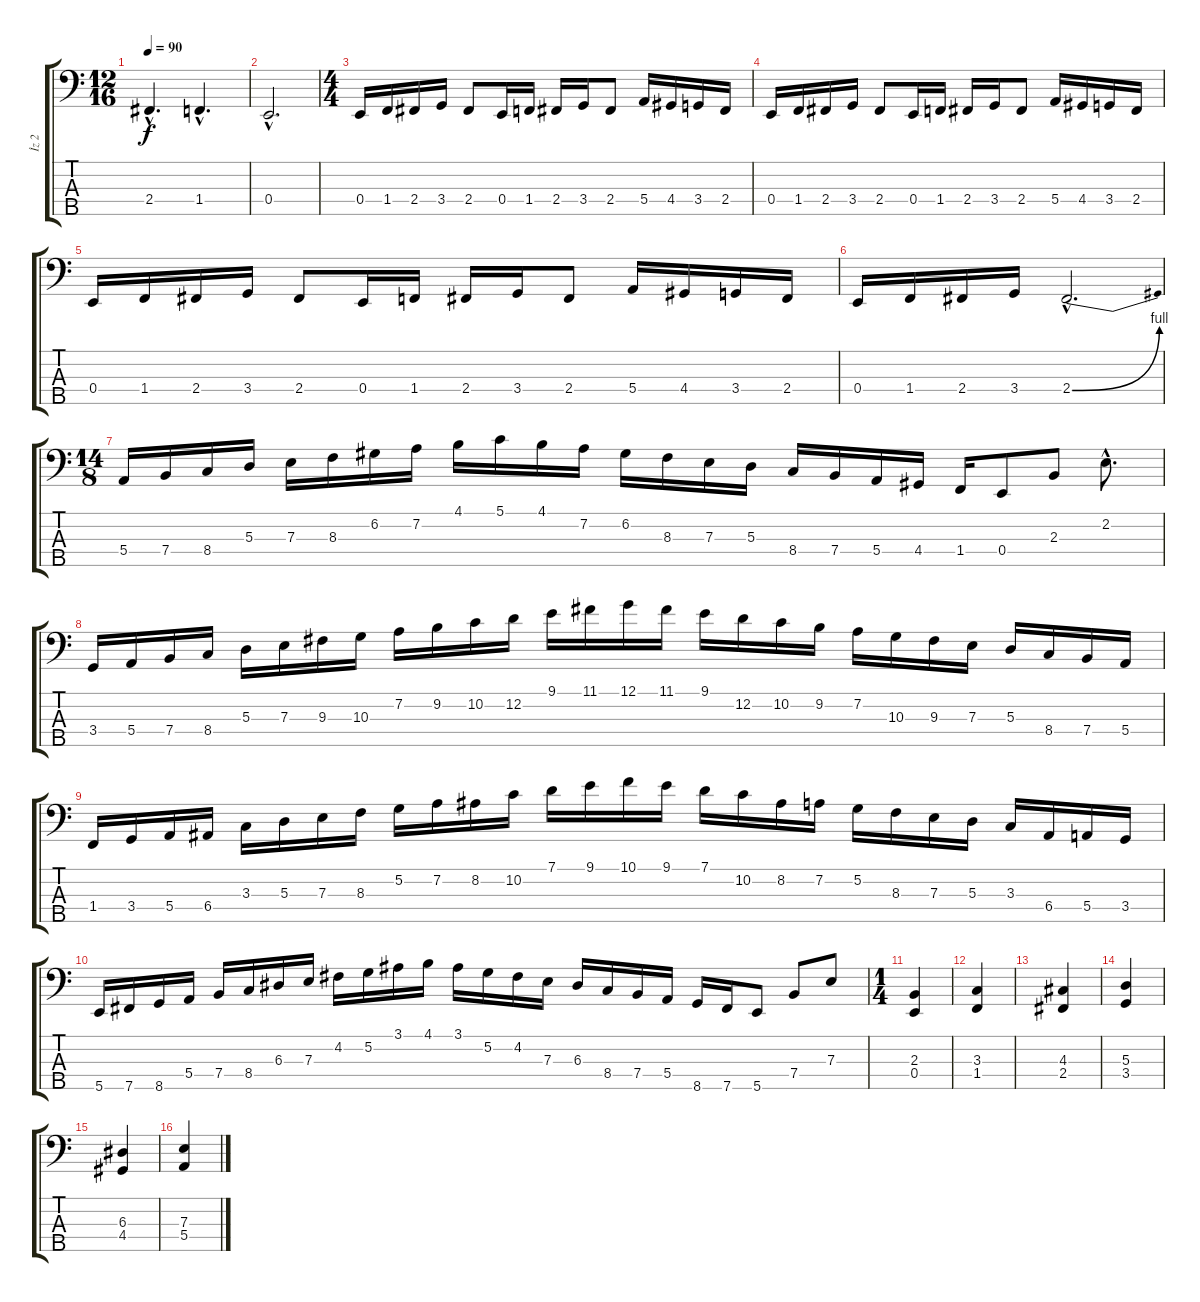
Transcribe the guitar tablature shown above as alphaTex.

\track ("İz 2" "İz 2") {instrument electricbassfinger}
\staff {score tabs}
\tuning (G2 D2 A1 E1 B0) {hide}
\ts (12 16)
\tempo 90
\clef f4
\ks c
2.4{hac}.4{d dy f} 1.4{hac}.4{d} |
0.4{hac}.2{d} |
\ts (4 4)
0.4.16 1.4.16 2.4.16 3.4.16 2.4.8 0.4.16 1.4.16 2.4.16 3.4.16 2.4.8 5.4.16 4.4.16 3.4.16 2.4.16 |
0.4.16 1.4.16 2.4.16 3.4.16 2.4.8 0.4.16 1.4.16 2.4.16 3.4.16 2.4.8 5.4.16 4.4.16 3.4.16 2.4.16 |
0.4.16 1.4.16 2.4.16 3.4.16 2.4.8 0.4.16 1.4.16 2.4.16 3.4.16 2.4.8 5.4.16 4.4.16 3.4.16 2.4.16 |
0.4.16 1.4.16 2.4.16 3.4.16 2.4{be (bend 0 0 60 4) hac}.2{d} |
\ts (14 8)
5.4.16 7.4.16 8.4.16 5.3.16 7.3.16 8.3.16 6.2.16 7.2.16 4.1.16 5.1.16 4.1.16 7.2.16 6.2.16 8.3.16 7.3.16 5.3.16 8.4.16 7.4.16 5.4.16 4.4.16 1.4.16 0.4.8 2.3.8 2.2{hac}.8{d} |
3.4.16 5.4.16 7.4.16 8.4.16 5.3.16 7.3.16 9.3.16 10.3.16 7.2.16 9.2.16 10.2.16 12.2.16 9.1.16 11.1.16 12.1.16 11.1.16 9.1.16 12.2.16 10.2.16 9.2.16 7.2.16 10.3.16 9.3.16 7.3.16 5.3.16 8.4.16 7.4.16 5.4.16 |
1.4.16 3.4.16 5.4.16 6.4.16 3.3.16 5.3.16 7.3.16 8.3.16 5.2.16 7.2.16 8.2.16 10.2.16 7.1.16 9.1.16 10.1.16 9.1.16 7.1.16 10.2.16 8.2.16 7.2.16 5.2.16 8.3.16 7.3.16 5.3.16 3.3.16 6.4.16 5.4.16 3.4.16 |
5.5.16 7.5.16 8.5.16 5.4.16 7.4.16 8.4.16 6.3.16 7.3.16 4.2.16 5.2.16 3.1.16 4.1.16 3.1.16 5.2.16 4.2.16 7.3.16 6.3.16 8.4.16 7.4.16 5.4.16 8.5.16 7.5.16 5.5.8 7.4.8 7.3.8 |
\ts (1 4)
(2.3 0.4).4 |
(3.3 1.4).4 |
(4.3 2.4).4 |
(5.3 3.4).4 |
(6.3 4.4).4 |
(7.3 5.4).4
